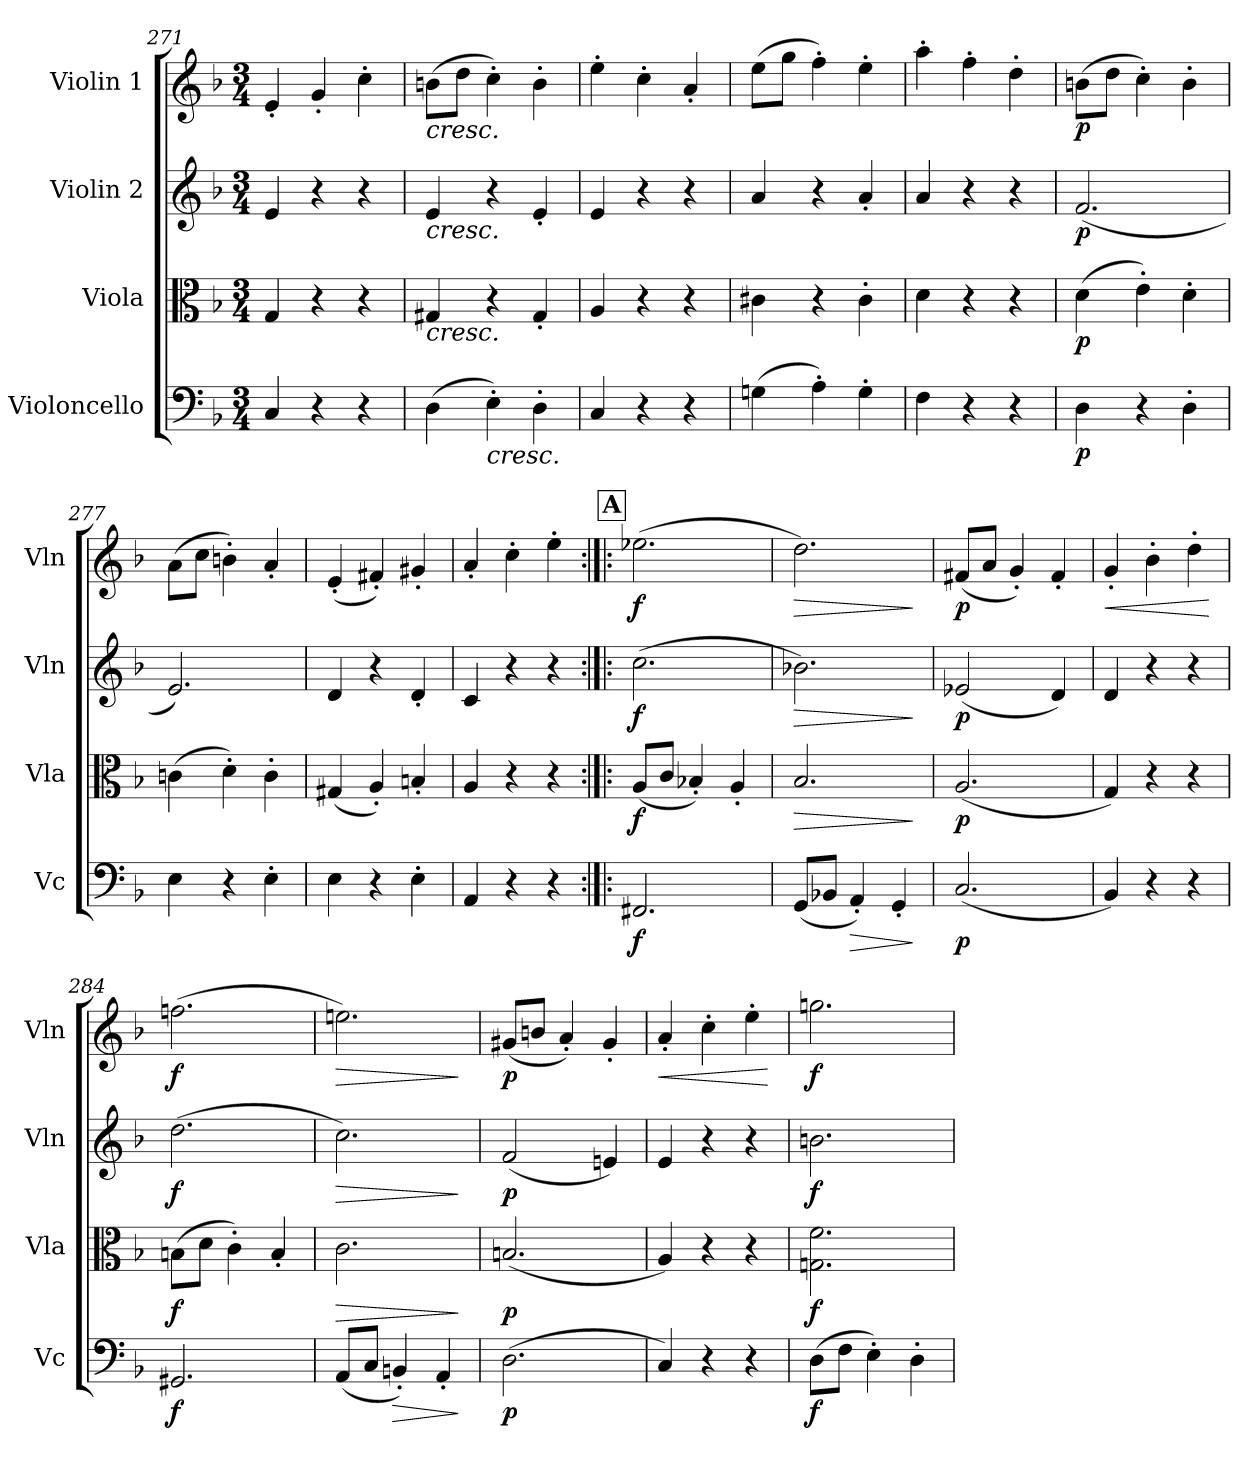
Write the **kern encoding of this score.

**kern	**dynam	**kern	**dynam	**kern	**dynam	**kern	**dynam
*part4	*part4	*part3	*part3	*part2	*part2	*part1	*part1
*staff4	*staff4	*staff3	*staff3	*staff2	*staff2	*staff1	*staff1
*I"Violoncello	*	*I"Viola	*	*I"Violin 2	*	*I"Violin 1	*
*I'Vc	*	*I'Vla	*	*I'Vln	*	*I'Vln	*
*clefF4	*	*clefC3	*	*clefG2	*	*clefG2	*
*k[b-]	*	*k[b-]	*	*k[b-]	*	*k[b-]	*
*M3/4	*	*M3/4	*	*M3/4	*	*M3/4	*
=271	=271	=271	=271	=271	=271	=271	=271
4C/	.	4G/	.	4e/	.	4e'/	.
4r	.	4r	.	4r	.	4g'/	.
4r	.	4r	.	4r	.	4cc'\	.
=272	=272	=272	=272	=272	=272	=272	=272
!	!	!	!	!	!	!LO:TX:b:i:t=cresc.	!
!	!	!	!	!LO:TX:b:i:t=cresc.	!	!	!
!	!	!LO:TX:b:i:t=cresc.	!	!	!	!	!
(>4D\	.	4G#X/	.	4e/	.	(>8bn\L	.
.	.	.	.	.	.	8dd\J	.
!LO:TX:b:i:t=cresc.	!	!	!	!	!	!	!
4E'\)	.	4r	.	4r	.	4cc'\)	.
4D'\	.	4G#'/	.	4e'/	.	4b'\	.
=273	=273	=273	=273	=273	=273	=273	=273
4C/	.	4A/	.	4e/	.	4ee'\	.
4r	.	4r	.	4r	.	4cc'\	.
4r	.	4r	.	4r	.	4a'/	.
=274	=274	=274	=274	=274	=274	=274	=274
(>4Gn\	.	4c#X\	.	4a/	.	(>8ee\L	.
.	.	.	.	.	.	8gg\J	.
4A'\)	.	4r	.	4r	.	4ff'\)	.
4G'\	.	4c#'\	.	4a'/	.	4ee'\	.
=275	=275	=275	=275	=275	=275	=275	=275
4F\	.	4d\	.	4a/	.	4aa'\	.
4r	.	4r	.	4r	.	4ff'\	.
4r	.	4r	.	4r	.	4dd'\	.
=276	=276	=276	=276	=276	=276	=276	=276
!	!LO:DY:b	!	!LO:DY:b	!	!LO:DY:b	!	!LO:DY:b
4D\	p	(>4d\	p	(<2.f/	p	(>8bn\L	p
.	.	.	.	.	.	8dd\J	.
4r	.	4e'\)	.	.	.	4cc'\)	.
4D'\	.	4d'\	.	.	.	4b'\	.
=277	=277	=277	=277	=277	=277	=277	=277
4E\	.	(>4cn\	.	2.e/)	.	(>8a\L	.
.	.	.	.	.	.	8cc\J	.
4r	.	4d'\)	.	.	.	4bn'\)	.
4E'\	.	4c'\	.	.	.	4a'/	.
=278	=278	=278	=278	=278	=278	=278	=278
4E\	.	(<4G#X/	.	4d/	.	(<4e'/	.
4r	.	4A'/)	.	4r	.	4f#X'/)	.
4E'\	.	4Bn'/	.	4d'/	.	4g#i'/	.
=279	=279	=279	=279	=279	=279	=279	=279
4AA/	.	4A/	.	4c/	.	4a'/	.
4r	.	4r	.	4r	.	4cc'\	.
4r	.	4r	.	4r	.	4ee'\	.
!!LO:REH:place=s1:a:B:fs=14:t=A
=280:|!|:	=280:|!|:	=280:|!|:	=280:|!|:	=280:|!|:	=280:|!|:	=280:|!|:	=280:|!|:
!	!LO:DY:b	!	!LO:DY:b	!	!LO:DY:b	!	!LO:DY:b
2.FF#X/	f	(<8A/L	f	(>2.cc\	f	(>2.ee-X\	f
.	.	8c/J	.	.	.	.	.
.	.	4B-X'/)	.	.	.	.	.
.	.	4A'/	.	.	.	.	.
!!LO:LB:g=z
=281	=281	=281	=281	=281	=281	=281	=281
!	!	!	!LO:HP:b	!	!LO:HP:b	!	!LO:HP:b
(<8GG/L	.	2.B-/	>	2.b-X\)	>	2.dd\)	>
8BB-X/J	.	.	.	.	.	.	.
!	!LO:HP:b	!	!	!	!	!	!
4AA'/)	>	.	.	.	.	.	.
4GG'/	.	.	.	.	.	.	.
.	]	.	]	.	]	.	]
=282	=282	=282	=282	=282	=282	=282	=282
!	!LO:DY:b	!	!LO:DY:b	!	!LO:DY:b	!	!LO:DY:b
(<2.C/	p	(<2.A/	p	(<2e-X/	p	(<8f#X/L	p
.	.	.	.	.	.	8a/J	.
.	.	.	.	.	.	4g'/)	.
.	.	.	.	4d/)	.	4f#'/	.
=283	=283	=283	=283	=283	=283	=283	=283
!	!	!	!	!	!	!	!LO:HP:b
4BB-/)	.	4G/)	.	4d/	.	4g'/	<
4r	.	4r	.	4r	.	4b-'\	.
4r	.	4r	.	4r	.	4dd'\	.
.	.	.	.	.	.	.	[
=284	=284	=284	=284	=284	=284	=284	=284
!	!LO:DY:b	!	!LO:DY:b	!	!LO:DY:b	!	!LO:DY:b
2.GG#X/	f	(>8Bn\L	f	(>2.dd\	f	(>2.ffn\	f
.	.	8d\J	.	.	.	.	.
.	.	4c'\)	.	.	.	.	.
.	.	4B'/	.	.	.	.	.
=285	=285	=285	=285	=285	=285	=285	=285
!	!	!	!LO:HP:b	!	!LO:HP:b	!	!LO:HP:b
(<8AA/L	.	2.c\	>	2.cc\)	>	2.een\)	>
8C/J	.	.	.	.	.	.	.
!	!LO:HP:b	!	!	!	!	!	!
4BBn'/)	>	.	.	.	.	.	.
4AA'/	.	.	.	.	.	.	.
.	]	.	]	.	]	.	]
=286	=286	=286	=286	=286	=286	=286	=286
!	!LO:DY:b	!	!LO:DY:b	!	!LO:DY:b	!	!LO:DY:b
(>2.D\	p	(<2.Bn/	p	(<2f/	p	(<8g#X/L	p
.	.	.	.	.	.	8bn/J	.
.	.	.	.	.	.	4a'/)	.
.	.	.	.	4en/)	.	4g#'/	.
=287	=287	=287	=287	=287	=287	=287	=287
!	!	!	!	!	!	!	!LO:HP:b
4C/)	.	4A/)	.	4e/	.	4a'/	<
4r	.	4r	.	4r	.	4cc'\	.
4r	.	4r	.	4r	.	4ee'\	.
.	.	.	.	.	.	.	[
=288	=288	=288	=288	=288	=288	=288	=288
!	!LO:DY:b	!	!LO:DY:b	!	!LO:DY:b	!	!LO:DY:b
(>8D\L	f	2.Gn\ 2.f\	f	2.bn\	f	2.ggn\	f
8F\J	.	.	.	.	.	.	.
4E'\)	.	.	.	.	.	.	.
4D'\	.	.	.	.	.	.	.
=	=	=	=	=	=	=	=
*-	*-	*-	*-	*-	*-	*-	*-
